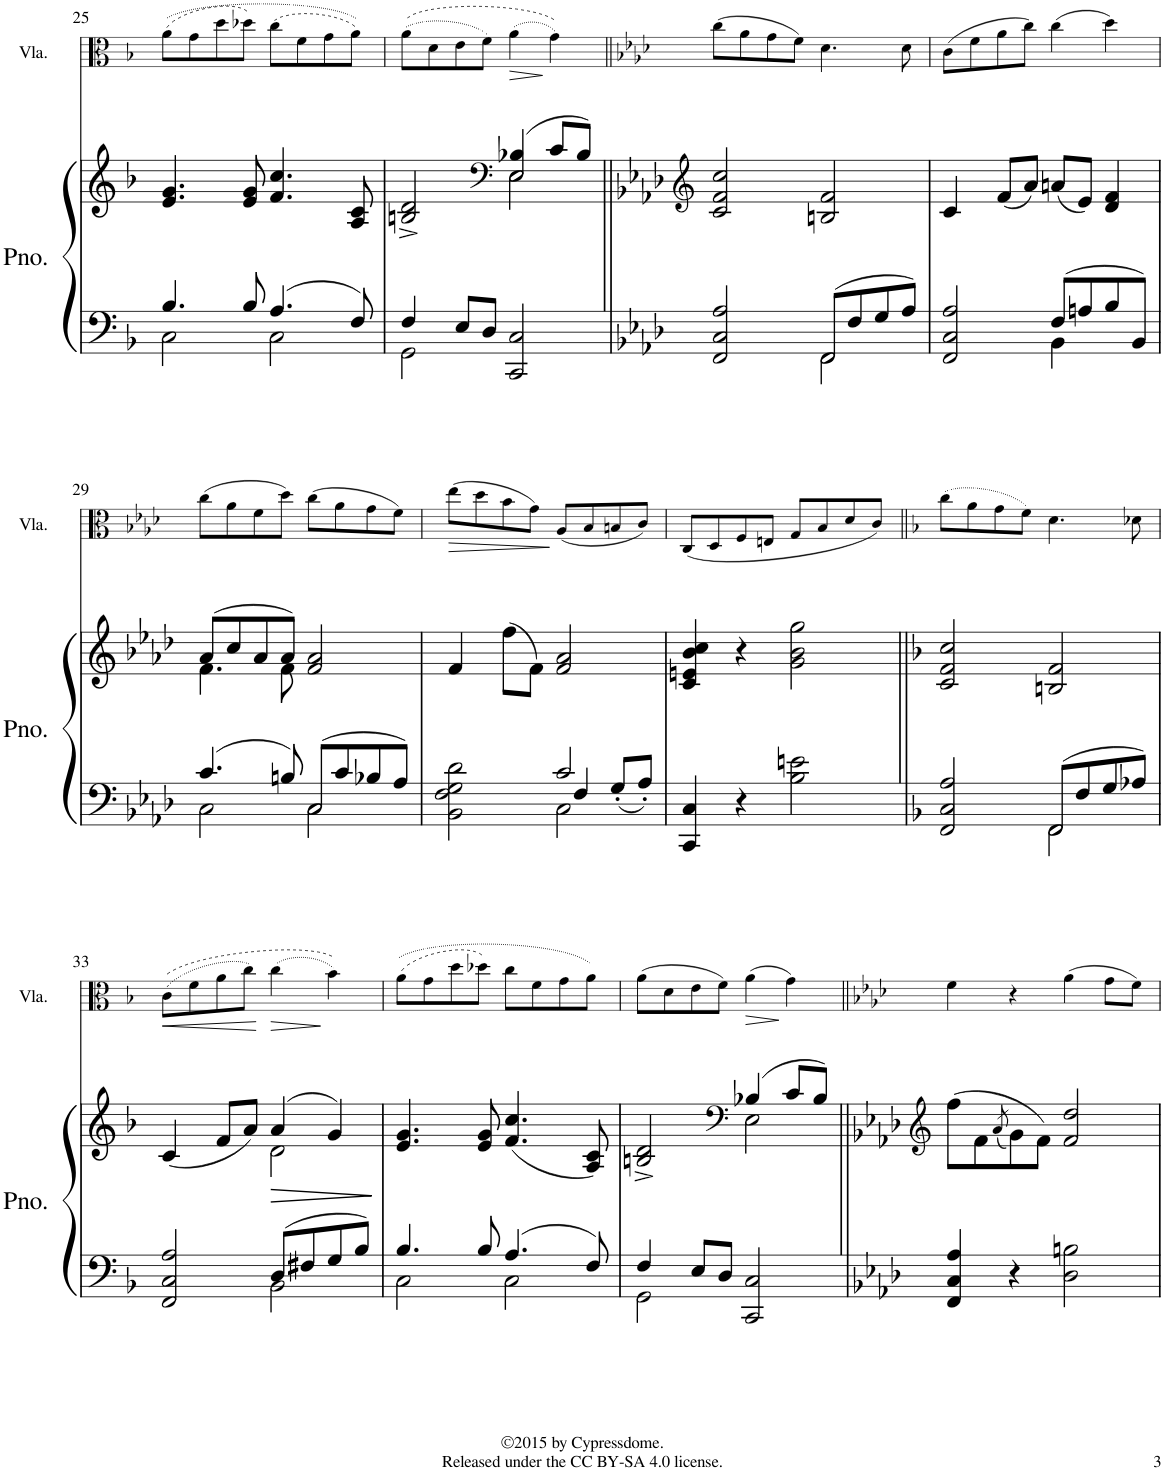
**kern	**kern	**dynam	**kern	**dynam
*part2	*part2	*part2	*part1	*part1
*staff3	*staff2	*staff2/3	*staff1	*staff1
*I"Piano	*	*	*I"Viola	*
*I'Pno.	*	*	*I'Vla.	*
!!LO:PB:g=z
*clefF4	*clefG2	*	*clefC3	*
*k[b-]	*k[b-]	*	*k[b-]	*
*M4/4	*M4/4	*	*M4/4	*
=25	=25	=25	=25	=25
*^	*	*	*	*
4.B-/	2C\	4.e/ 4.g/	.	((8a\L	.
.	.	.	.	8g\	.
.	.	.	.	8dd\	.
8B-/	.	8e/ 8g/	.	8dd-X\J)	.
4.A/	2C\	4.f/ 4.cc/	.	(8cc\L	.
.	.	.	.	8f\	.
.	.	.	.	8g\	.
8F/	.	8A/ 8c/	.	8a\J))	.
=26	=26	=26	=26	=26	=26
*	*	*^	*	*	*
4F/	2GG\	2Bn/^< 2d/^<	2ryy	.	((8a\L	.
.	.	.	.	.	8d\	.
8E/L	.	.	.	.	8e\	.
8D/J	.	.	.	.	8f\J)	.
*	*	*clefF4	*	*	*	*
!	!	!LO:N:n=1:head=open	!	!	!	!LO:HP:b
2CC/ 2C/	2ryy	(4E/ 4B-X/	2E\	.	(4a\	>
.	.	8c/L	.	.	4g\))	]
.	.	8B-/J)	.	.	.	.
*	*	*v	*v	*	*	*
=27||	=27||	=27||	=27||	=27||	=27||
*	*	*clefG2	*	*	*
*k[b-e-a-d-]	*	*k[b-e-a-d-]	*	*k[b-e-a-d-]	*
2FF/ 2C/ 2A-/	2ryy	2c/ 2f/ 2cc/	.	(8cc\L	.
.	.	.	.	8a-\	.
.	.	.	.	8g\	.
.	.	.	.	8f\J)	.
!LO:N:head=open	!	!	!	!	!
8FF/L	2FF\	2Bn/ 2f/	.	4.d-\	.
8F/	.	.	.	.	.
8G/	.	.	.	.	.
8A-/J	.	.	.	8d-\	.
=28	=28	=28	=28	=28	=28
2FF/ 2C/ 2A-/	2ryy	4c/	.	(8c\L	.
.	.	.	.	8f\	.
.	.	(8f/L	.	8a-\	.
.	.	8a-/J)	.	8cc\J)	.
8F/L	4BB-\	(8an/L	.	(4cc\	.
8An/	.	8e-/J)	.	.	.
8B-/	4ryy	4d-/ 4f/	.	4dd-\)	.
8BB-/J	.	.	.	.	.
!!LO:LB:g=z
=29	=29	=29	=29	=29	=29
*	*	*^	*	*	*
4.c/	2C\	(8a-/L	4.f\	.	(8cc\L	.
.	.	8cc/	.	.	8a-\	.
.	.	8a-/	.	.	8f\	.
8Bn/	.	8a-/J)	8f\	.	8dd-\J)	.
!LO:N:head=open	!	!	!	!	!	!
8C/L	2C\	2f/ 2a-/	2ryy	.	(8cc\L	.
8c/	.	.	.	.	8a-\	.
8B-X/	.	.	.	.	8g\	.
8A-/J	.	.	.	.	8f\J)	.
*	*	*v	*v	*	*	*
=30	=30	=30	=30	=30	=30
*	*^	*	*	*	*
!	!	!	!	!	!	!LO:HP:b
2BB-\ 2F\ 2G\ 2d-\	2ryy	2ryy	4f/	.	(8ee-\L	>
.	.	.	.	.	8dd-\	.
.	.	.	(8ff\L	.	8b-\	.
.	.	.	8f\J)	.	8g\J)	.
2c/	2C\	4F/	2f/ 2a-/	.	(8A-/L	]
.	.	.	.	.	8B-/	.
.	.	8G'</L	.	.	8Bn/	.
.	.	8A-'</J	.	.	8c/J)	.
*v	*v	*v	*	*	*	*
=31	=31	=31	=31	=31
4CC/ 4C/	4c/ 4en/ 4b-/ 4cc/	.	(8C/L	.
.	.	.	8D-/	.
4r	4r	.	8F/	.
.	.	.	8En/J	.
2B-\ 2en\	2g\ 2b-\ 2gg\	.	8G/L	.
.	.	.	8B-/	.
.	.	.	8d-/	.
.	.	.	8c/J)	.
=32||	=32||	=32||	=32||	=32||
*k[b-]	*k[b-]	*	*k[b-]	*
*^	*	*	*	*
2FF/ 2C/ 2A/	2ryy	2c/ 2f/ 2cc/	.	(8cc\L	.
.	.	.	.	8a\	.
.	.	.	.	8g\	.
.	.	.	.	8f\J)	.
!LO:N:head=open	!	!	!	!	!
8FF/L	2FF\	2Bn/ 2f/	.	4.d\	.
8F/	.	.	.	.	.
8G/	.	.	.	.	.
8A-X/J	.	.	.	8d-X\	.
!!LO:LB:g=z
=33	=33	=33	=33	=33	=33
*	*	*^	*	*	*
!	!	!	!	!	!	!LO:HP:b
2FF/ 2C/ 2A/	2ryy	(4c/	2ryy	.	((8c\L	<
.	.	.	.	.	8f\	.
.	.	8f/L	.	.	8a\	.
.	.	8a/J)	.	.	8cc\J)	.
!	!	!	!	!LO:HP:b	!	!LO:HP:n=1:b
8D/L	2BB-\	(4a/	2d\	>	(4cc\	[ >
8F#X/	.	.	.	.	.	.
8G/	.	4g/)	.	.	4b-\))	]
8B-/J	.	.	.	.	.	.
*v	*v	*	*	*	*	*
*	*v	*v	*	*	*
.	.	]	.	.
=34	=34	=34	=34	=34
*^	*	*	*	*
4.B-/	2C\	4.e/ 4.g/	.	((8a\L	.
.	.	.	.	8g\	.
.	.	.	.	8dd\	.
8B-/	.	8e/ 8g/	.	8dd-X\J)	.
4.A/	2C\	(4.f/ 4.cc/	.	8cc\L	.
.	.	.	.	8f\	.
.	.	.	.	8g\	.
8F/	.	8A/ 8c/)	.	8a\J)	.
=35	=35	=35	=35	=35	=35
*	*	*^	*	*	*
4F/	2GG\	2Bn/^< 2d/^<	2ryy	.	(8a\L	.
.	.	.	.	.	8d\	.
8E/L	.	.	.	.	8e\	.
8D/J	.	.	.	.	8f\J)	.
*	*	*clefF4	*	*	*	*
!	!	!	!	!	!	!LO:HP:b
2CC/ 2C/	2ryy	(4B-X/	2E\	.	(4a\	>
.	.	8c/L	.	.	4g\)	]
.	.	8B-/J)	.	.	.	.
*v	*v	*	*	*	*	*
*	*v	*v	*	*	*
=36||	=36||	=36||	=36||	=36||
*	*clefG2	*	*	*
*k[b-e-a-d-]	*k[b-e-a-d-]	*	*k[b-e-a-d-]	*
4FF/ 4C/ 4A-/	(8ff\L	.	4f\	.
.	8f\	.	.	.
.	(8qa-/	.	.	.
4r	8g\)	.	4r	.
.	8f\J)	.	.	.
2D-\ 2Bn\	2f/ 2dd-/	.	(4a-\	.
.	.	.	8g\L	.
.	.	.	8f\J)	.
=	=	=	=	=
*-	*-	*-	*-	*-
